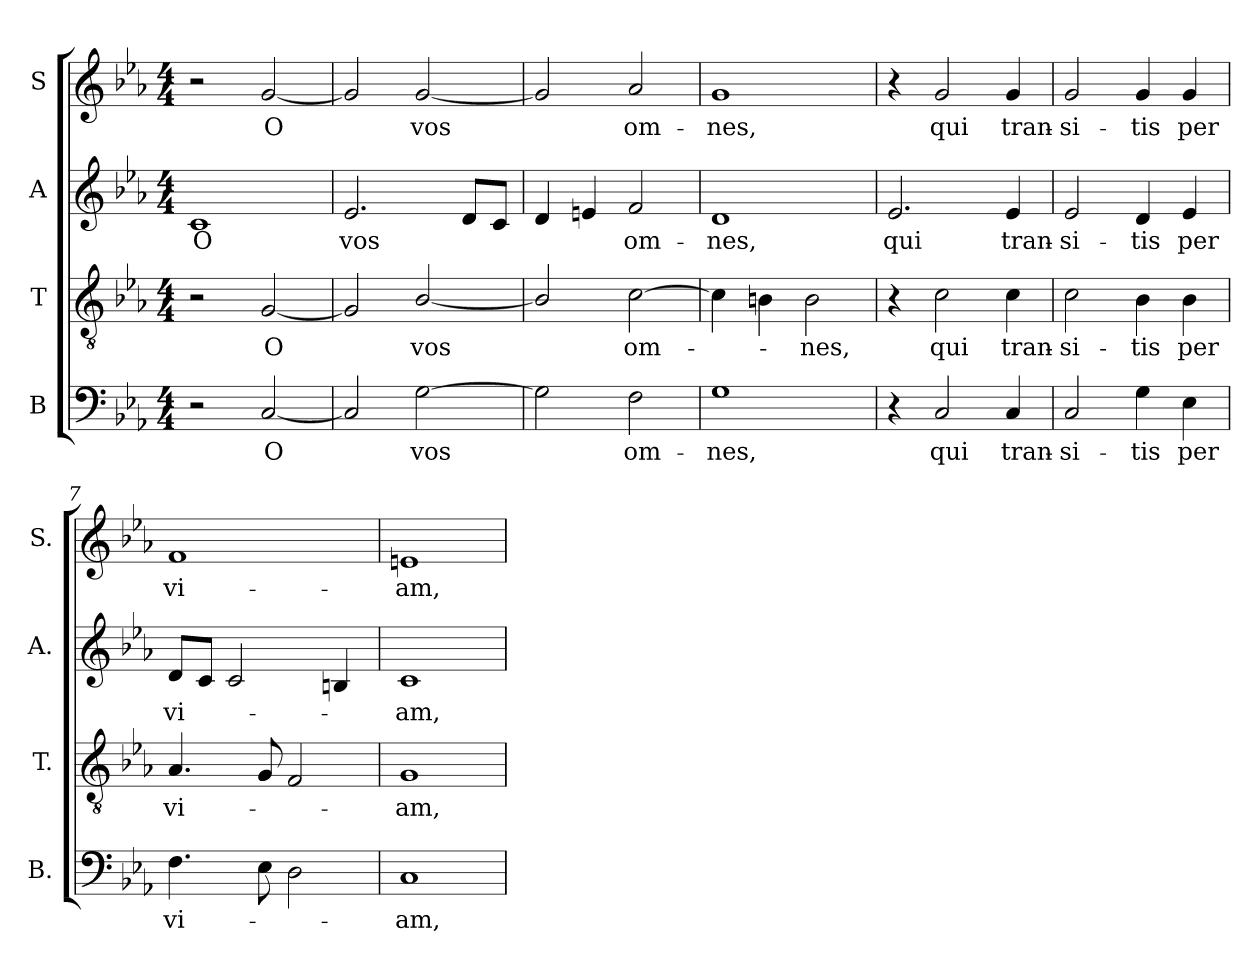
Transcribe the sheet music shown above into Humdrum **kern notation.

**kern	**text	**kern	**text	**kern	**text	**kern	**text
*part4	*part4	*part3	*part3	*part2	*part2	*part1	*part1
*staff4	*staff4	*staff3	*staff3	*staff2	*staff2	*staff1	*staff1
*I"B	*	*I"T	*	*I"A	*	*I"S	*
*I'B.	*	*I'T.	*	*I'A.	*	*I'S.	*
!!LO:PB:g=z
*clefF4	*	*clefGv2	*	*clefG2	*	*clefG2	*
*	*	*ITrd7c12	*	*	*	*	*
*k[b-e-a-]	*	*k[b-e-a-]	*	*k[b-e-a-]	*	*k[b-e-a-]	*
*E-:	*	*E-:	*	*E-:	*	*E-:	*
*M4/4	*	*M4/4	*	*M4/4	*	*M4/4	*
=1	=1	=1	=1	=1	=1	=1	=1
!	!	!	!	!	!LO:LY:b:color=#000000	!	!
2r	.	2r	.	1ci	O	2r	.
!	!LO:LY:b:color=#000000	!	!	!	!	!	!
!	!	!	!LO:LY:b:color=#000000	!	!	!	!
!	!	!	!	!	!	!	!LO:LY:b:color=#000000
[2Ci/	O	[2GGi/	O	.	.	[2gi/	O
=2	=2	=2	=2	=2	=2	=2	=2
!	!	!	!	!	!LO:LY:b:color=#000000	!	!
2Ci/]	.	2GGi/]	.	2.e-i/	vos	2gi/]	.
!	!LO:LY:b:color=#000000	!	!	!	!	!	!
!	!	!	!LO:LY:b:color=#000000	!	!	!	!
!	!	!	!	!	!	!	!LO:LY:b:color=#000000
[2Gi\	vos	[2BB-i/	vos	.	.	[2gi/	vos
.	.	.	.	8di/L	.	.	.
.	.	.	.	8ci/J	.	.	.
=3	=3	=3	=3	=3	=3	=3	=3
2Gi\]	.	2BB-i/]	.	4di/	.	2gi/]	.
.	.	.	.	4eni/	.	.	.
!	!LO:LY:b:color=#000000	!	!	!	!	!	!
!	!	!	!LO:LY:b:color=#000000	!	!	!	!
!	!	!	!	!	!LO:LY:b:color=#000000	!	!
!	!	!	!	!	!	!	!LO:LY:b:color=#000000
2Fi\	om-	[2Ci\	om-	2fi/	om-	2a-i/	om-
=4	=4	=4	=4	=4	=4	=4	=4
!	!LO:LY:b:color=#000000	!	!	!	!	!	!
!	!	!	!	!	!LO:LY:b:color=#000000	!	!
!	!	!	!	!	!	!	!LO:LY:b:color=#000000
1Gi	-nes,	4Ci\]	.	1di	-nes,	1gi	-nes,
.	.	4BBni\	.	.	.	.	.
!	!	!	!LO:LY:b:color=#000000	!	!	!	!
.	.	2BBi\	-nes,	.	.	.	.
=5	=5	=5	=5	=5	=5	=5	=5
!	!	!	!	!	!LO:LY:b:color=#000000	!	!
4r	.	4r	.	2.e-i/	qui	4r	.
!	!LO:LY:b:color=#000000	!	!	!	!	!	!
!	!	!	!LO:LY:b:color=#000000	!	!	!	!
!	!	!	!	!	!	!	!LO:LY:b:color=#000000
2Ci/	qui	2Ci\	qui	.	.	2gi/	qui
!	!LO:LY:b:color=#000000	!	!	!	!	!	!
!	!	!	!LO:LY:b:color=#000000	!	!	!	!
!	!	!	!	!	!LO:LY:b:color=#000000	!	!
!	!	!	!	!	!	!	!LO:LY:b:color=#000000
4Ci/	tran-	4Ci\	tran-	4e-i/	tran-	4gi/	tran-
!!LO:LB:g=z
=6	=6	=6	=6	=6	=6	=6	=6
!	!LO:LY:b:color=#000000	!	!	!	!	!	!
!	!	!	!LO:LY:b:color=#000000	!	!	!	!
!	!	!	!	!	!LO:LY:b:color=#000000	!	!
!	!	!	!	!	!	!	!LO:LY:b:color=#000000
2Ci/	-si-	2Ci\	-si-	2e-i/	-si-	2gi/	-si-
!	!LO:LY:b:color=#000000	!	!	!	!	!	!
!	!	!	!LO:LY:b:color=#000000	!	!	!	!
!	!	!	!	!	!LO:LY:b:color=#000000	!	!
!	!	!	!	!	!	!	!LO:LY:b:color=#000000
4Gi\	-tis	4BB-i\	-tis	4di/	-tis	4gi/	-tis
!	!LO:LY:b:color=#000000	!	!	!	!	!	!
!	!	!	!LO:LY:b:color=#000000	!	!	!	!
!	!	!	!	!	!LO:LY:b:color=#000000	!	!
!	!	!	!	!	!	!	!LO:LY:b:color=#000000
4E-i\	per	4BB-i\	per	4e-i/	per	4gi/	per
=7	=7	=7	=7	=7	=7	=7	=7
!	!LO:LY:b:color=#000000	!	!	!	!	!	!
!	!	!	!LO:LY:b:color=#000000	!	!	!	!
!	!	!	!	!	!LO:LY:b:color=#000000	!	!
!	!	!	!	!	!	!	!LO:LY:b:color=#000000
4.Fi\	vi-	4.AA-i/	vi-	8di/L	vi-	1fi	vi-
.	.	.	.	8ci/J	.	.	.
.	.	.	.	2ci/	.	.	.
8E-i\	.	8GGi/	.	.	.	.	.
2Di\	.	2FFi/	.	.	.	.	.
.	.	.	.	4Bni/	.	.	.
=8	=8	=8	=8	=8	=8	=8	=8
!	!LO:LY:b:color=#000000	!	!	!	!	!	!
!	!	!	!LO:LY:b:color=#000000	!	!	!	!
!	!	!	!	!	!LO:LY:b:color=#000000	!	!
!	!	!	!	!	!	!	!LO:LY:b:color=#000000
1Ci	-am,	1GGi	-am,	1ci	-am,	1eni	-am,
=	=	=	=	=	=	=	=
*-	*-	*-	*-	*-	*-	*-	*-
